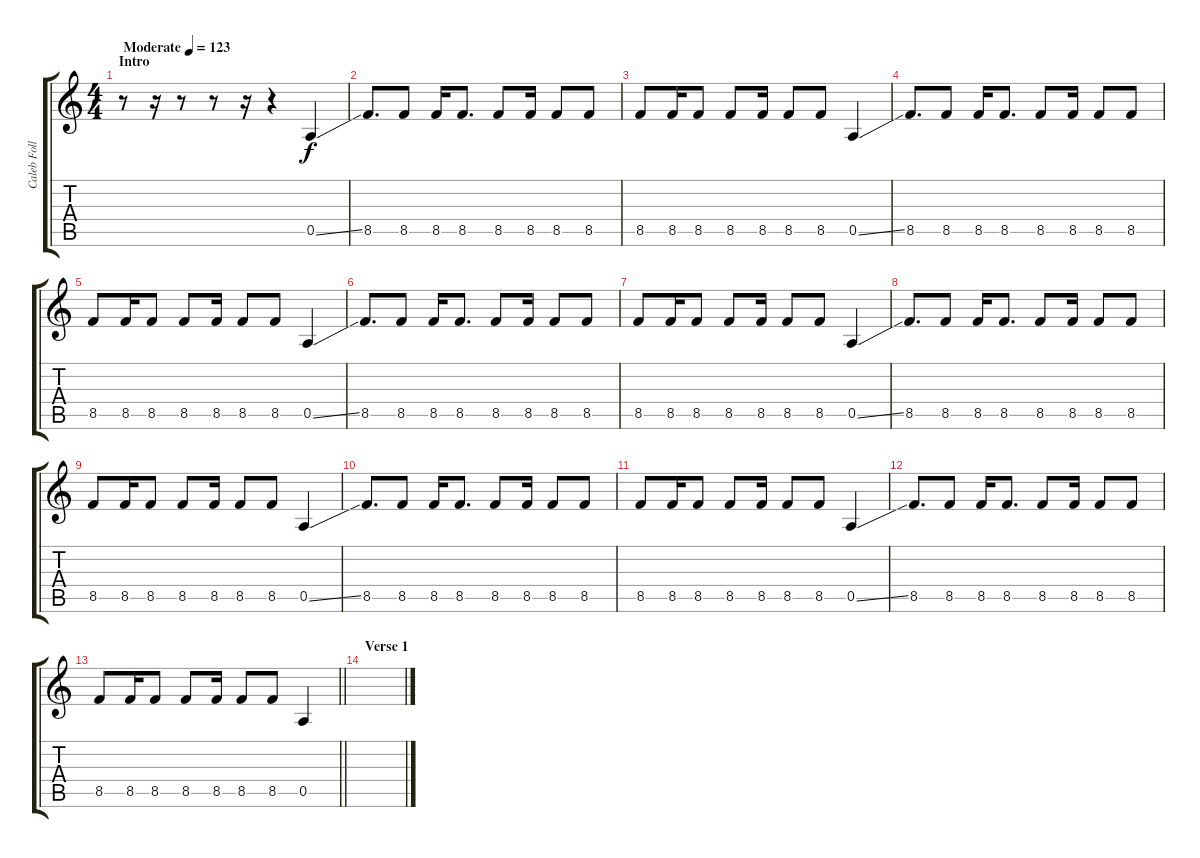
\track ("Caleb Followill" "Caleb Foll") {instrument distortionguitar}
\staff {score tabs}
\tuning (E4 B3 G3 D3 A2 E2) {hide}
\ts (4 4)
\section ("" "Intro")
\tempo (123 "Moderate")
\clef g2
\ks c
r.8{dy f instrument distortionguitar} r.16 r.8 r.8 r.16 r.4 0.5{ss}.4 |
8.5.8{d} 8.5.8 8.5.16 8.5.8{d} 8.5.8 8.5.16 8.5.8 8.5.8 |
8.5.8 8.5.16 8.5.8 8.5.8 8.5.16 8.5.8 8.5.8 0.5{ss}.4 |
8.5.8{d} 8.5.8 8.5.16 8.5.8{d} 8.5.8 8.5.16 8.5.8 8.5.8 |
8.5.8 8.5.16 8.5.8 8.5.8 8.5.16 8.5.8 8.5.8 0.5{ss}.4 |
8.5.8{d} 8.5.8 8.5.16 8.5.8{d} 8.5.8 8.5.16 8.5.8 8.5.8 |
8.5.8 8.5.16 8.5.8 8.5.8 8.5.16 8.5.8 8.5.8 0.5{ss}.4 |
8.5.8{d} 8.5.8 8.5.16 8.5.8{d} 8.5.8 8.5.16 8.5.8 8.5.8 |
8.5.8 8.5.16 8.5.8 8.5.8 8.5.16 8.5.8 8.5.8 0.5{ss}.4 |
8.5.8{d} 8.5.8 8.5.16 8.5.8{d} 8.5.8 8.5.16 8.5.8 8.5.8 |
8.5.8 8.5.16 8.5.8 8.5.8 8.5.16 8.5.8 8.5.8 0.5{ss}.4 |
8.5.8{d} 8.5.8 8.5.16 8.5.8{d} 8.5.8 8.5.16 8.5.8 8.5.8 |
\barLineRight lightlight
8.5.8 8.5.16 8.5.8 8.5.8 8.5.16 8.5.8 8.5.8 0.5.4 |
\section ("" "Verse 1")
